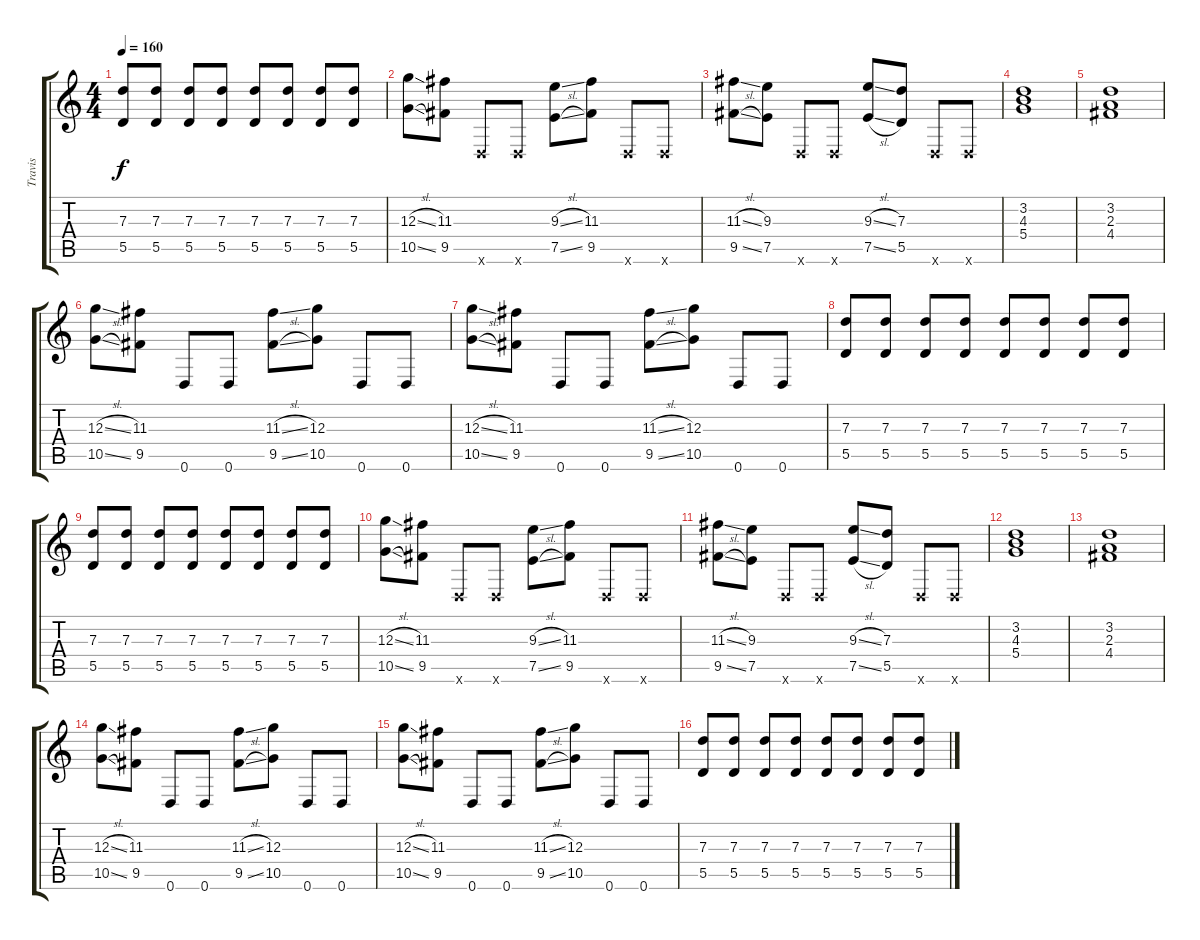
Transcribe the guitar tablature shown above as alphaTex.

\track ("Travis" "Travis") {instrument overdrivenguitar}
\staff {score tabs}
\tuning (E4 B3 G3 D3 A2 D2) {hide}
\ts (4 4)
\tempo 160
\clef g2
\ks c
(7.3 5.5).8{dy f} (7.3 5.5).8 (7.3 5.5).8 (7.3 5.5).8 (7.3 5.5).8 (7.3 5.5).8 (7.3 5.5).8 (7.3 5.5).8 |
(12.3{sl} 10.5{sl}).8 (11.3 9.5).8 0.6{x}.8 0.6{x}.8 (9.3{sl} 7.5{sl}).8 (11.3 9.5).8 0.6{x}.8 0.6{x}.8 |
(11.3{sl} 9.5{sl}).8 (9.3 7.5).8 0.6{x}.8 0.6{x}.8 (9.3{sl} 7.5{sl}).8 (7.3 5.5).8 0.6{x}.8 0.6{x}.8 |
(3.2 4.3 5.4).1 |
(3.2 2.3 4.4).1 |
(12.3{sl} 10.5{sl}).8 (11.3 9.5).8 0.6.8 0.6.8 (11.3{sl} 9.5{sl}).8 (12.3 10.5).8 0.6.8 0.6.8 |
(12.3{sl} 10.5{sl}).8 (11.3 9.5).8 0.6.8 0.6.8 (11.3{sl} 9.5{sl}).8 (12.3 10.5).8 0.6.8 0.6.8 |
(7.3 5.5).8 (7.3 5.5).8 (7.3 5.5).8 (7.3 5.5).8 (7.3 5.5).8 (7.3 5.5).8 (7.3 5.5).8 (7.3 5.5).8 |
(7.3 5.5).8 (7.3 5.5).8 (7.3 5.5).8 (7.3 5.5).8 (7.3 5.5).8 (7.3 5.5).8 (7.3 5.5).8 (7.3 5.5).8 |
(12.3{sl} 10.5{sl}).8 (11.3 9.5).8 0.6{x}.8 0.6{x}.8 (9.3{sl} 7.5{sl}).8 (11.3 9.5).8 0.6{x}.8 0.6{x}.8 |
(11.3{sl} 9.5{sl}).8 (9.3 7.5).8 0.6{x}.8 0.6{x}.8 (9.3{sl} 7.5{sl}).8 (7.3 5.5).8 0.6{x}.8 0.6{x}.8 |
(3.2 4.3 5.4).1 |
(3.2 2.3 4.4).1 |
(12.3{sl} 10.5{sl}).8 (11.3 9.5).8 0.6.8 0.6.8 (11.3{sl} 9.5{sl}).8 (12.3 10.5).8 0.6.8 0.6.8 |
(12.3{sl} 10.5{sl}).8 (11.3 9.5).8 0.6.8 0.6.8 (11.3{sl} 9.5{sl}).8 (12.3 10.5).8 0.6.8 0.6.8 |
(7.3 5.5).8 (7.3 5.5).8 (7.3 5.5).8 (7.3 5.5).8 (7.3 5.5).8 (7.3 5.5).8 (7.3 5.5).8 (7.3 5.5).8
